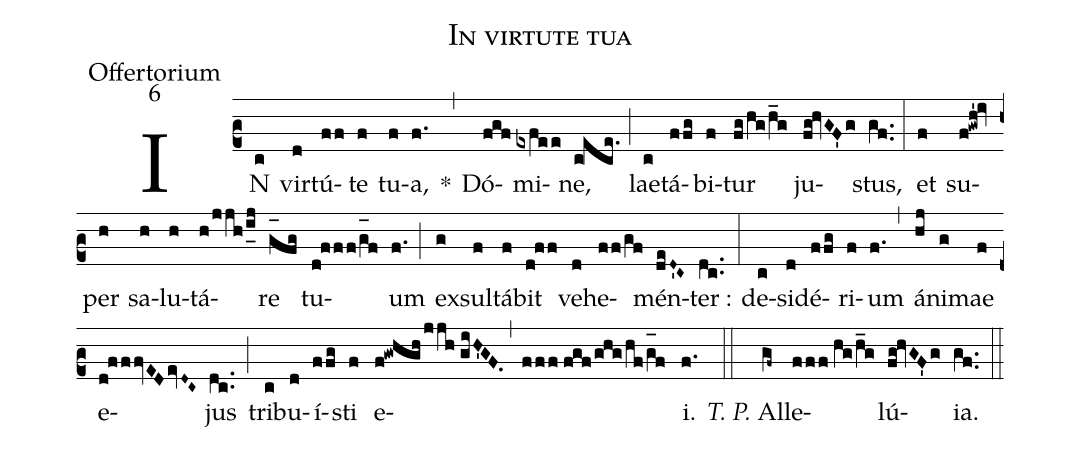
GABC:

name:In virtute tua;
office-part:Offertorium;
mode:6;
%%
(c2) IN(c) vir(d)tú(ff)te(f) tu(f)a,(f.) *(,) Dó(fgf)mi(exfee)ne,(c!ece.) (;) <nlba>lae(c)tá(ffg)bi(f)tur</nlba>(fg/hg/h_g) ju(fg!hvGF'g)stus,(gf..) (:) et(f) su(f!gwh'!iv)per(h) sa(h)lu(h)tá(h/jjh/i_[uh:l]j)re(g_[oh:h]fg) tu(d!fff/g_[oh:h]f)um(f.) (;) ex(g)sul(f)tá(f)bit(d!ff) ve(d)he(ff/gf)mén(deD~'C~)ter :(dc..) (:) de(c)si(d)dé(ffg)ri(f)um(f.) (,) á(hj)ni(g)mae(f) e(d!fffvEDevD~C~)jus(dc..) (;) tri(c)bu(d)í(ffg)sti(f) <nlba>e(f!gwhghjjh//giH'GF.)(,)(fff//fgf/ghg/hf/g_[oh:h]f)i.</nlba>(f.) (::) <nlba><i>T. P.</i> Al(gf~)le(fff//hg/h_g)lú(fg!hvGF'g){ia}.</nlba>(gf..) (::)
